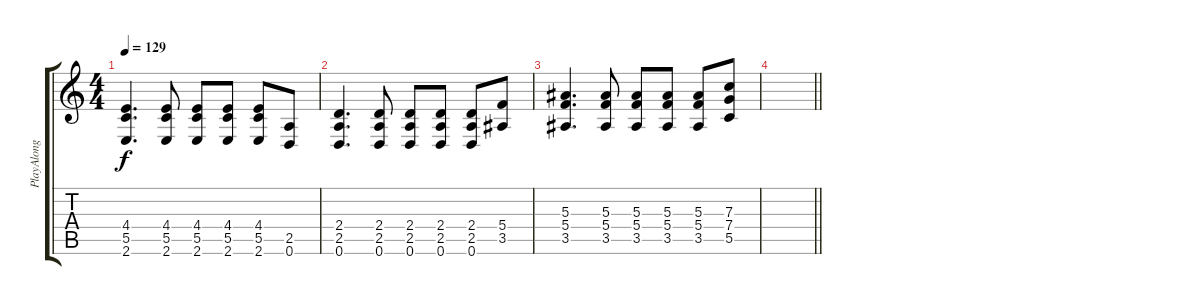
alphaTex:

\track ("PlayAlong (für mitspielende)" "PlayAlong ") {instrument acousticguitarsteel}
\staff {score tabs}
\tuning (D4 A3 F3 C3 G2 D2) {hide}
\ts (4 4)
\tempo 129
\clef g2
\ks c
(4.4 5.5 2.6).4{d dy f} (4.4 5.5 2.6).8 (4.4 5.5 2.6).8 (4.4 5.5 2.6).8 (4.4 5.5 2.6).8 (2.5 0.6).8 |
(2.4 2.5 0.6).4{d} (2.4 2.5 0.6).8 (2.4 2.5 0.6).8 (2.4 2.5 0.6).8 (2.4 2.5 0.6).8 (5.4 3.5).8 |
(5.3 5.4 3.5).4{d} (5.3 5.4 3.5).8 (5.3 5.4 3.5).8 (5.3 5.4 3.5).8 (5.3 5.4 3.5).8 (7.3 7.4 5.5).8 |
\barLineRight lightlight
